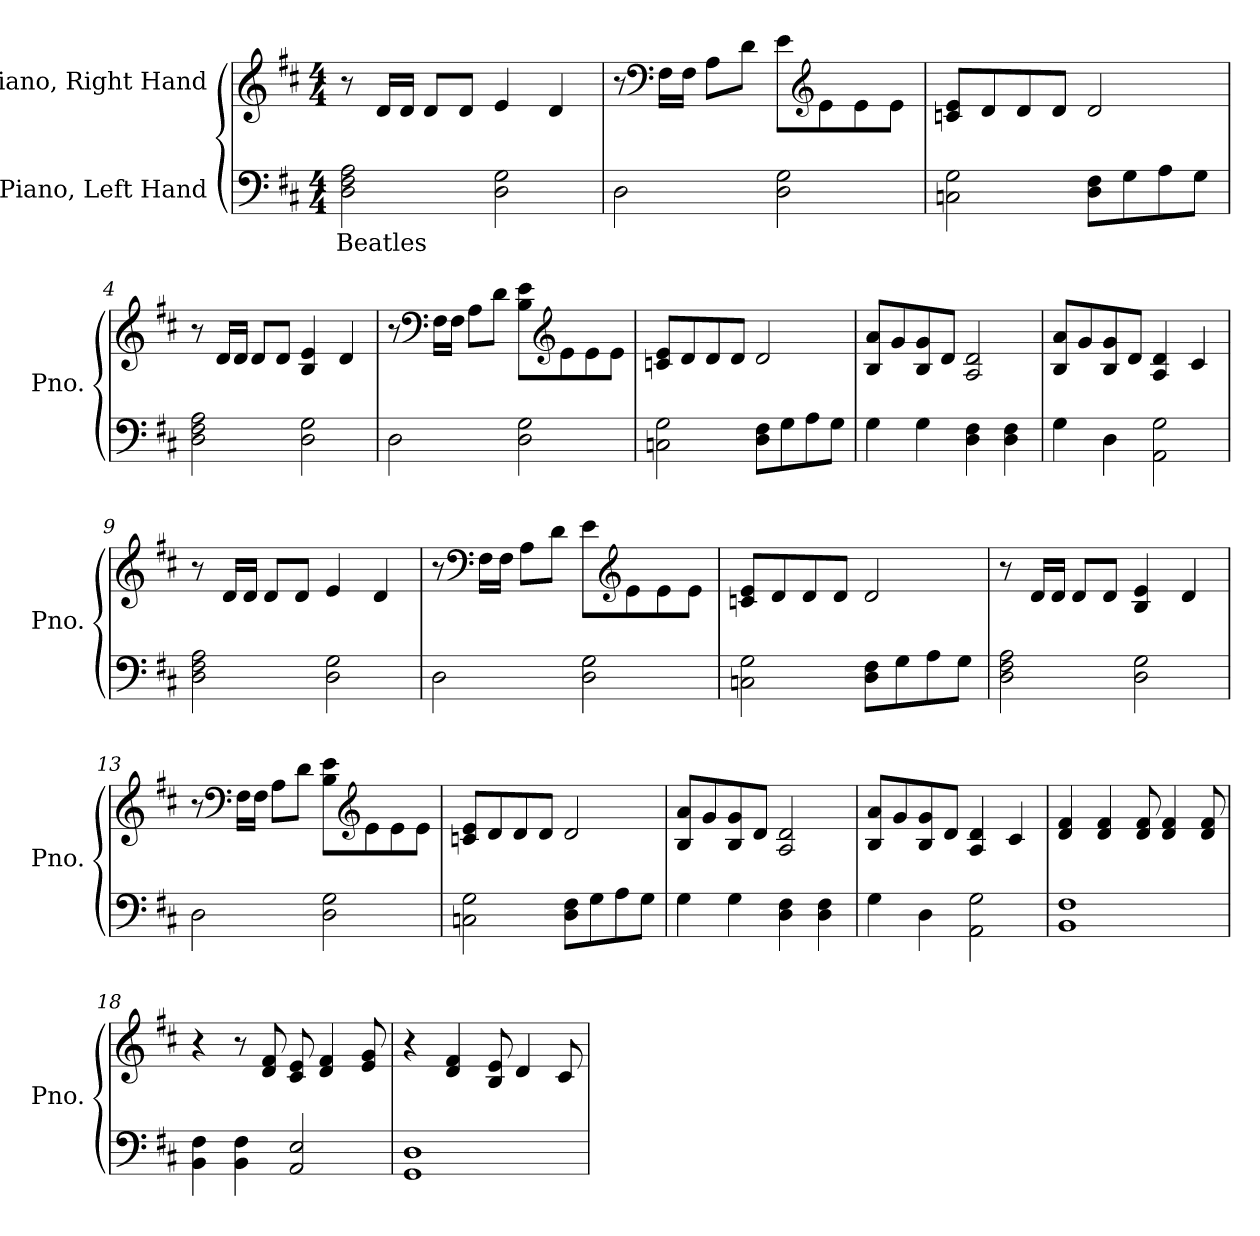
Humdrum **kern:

**kern	**text	**kern
*part2	*part2	*part1
*staff2	*staff2	*staff1
*I"Piano, Left Hand	*	*I"Piano, Right Hand
*I'Pno.	*	*I'Pno.
*clefF4	*	*clefG2
*k[f#c#]	*	*k[f#c#]
*M4/4	*	*M4/4
*MM90	*	*MM90
=1	=1	=1
!	!LO:LY:b	!
2D\ 2F#\ 2A\	Beatles	8r
.	.	16d/LL
.	.	16d/JJ
.	.	8d/L
.	.	8d/J
2D\ 2G\	.	4e/
.	.	4d/
=2	=2	=2
2D\	.	8r
*	*	*clefF4
.	.	16F#\LL
.	.	16F#\JJ
.	.	8A\L
.	.	8d\J
2D\ 2G\	.	8e\L
*	*	*clefG2
.	.	8e\
.	.	8e\
.	.	8e\J
=3	=3	=3
2Cn\ 2G\	.	8cn/ 8e/L
.	.	8d/
.	.	8d/
.	.	8d/J
8D\ 8F#\L	.	2d/
8G\	.	.
8A\	.	.
8G\J	.	.
!!LO:LB:g=z
=4	=4	=4
2D\ 2F#\ 2A\	.	8r
.	.	16d/LL
.	.	16d/JJ
.	.	8d/L
.	.	8d/J
2D\ 2G\	.	4B/ 4e/
.	.	4d/
=5	=5	=5
2D\	.	8r
*	*	*clefF4
.	.	16F#\LL
.	.	16F#\JJ
.	.	8A\L
.	.	8d\J
2D\ 2G\	.	8B\ 8e\L
*	*	*clefG2
.	.	8e\
.	.	8e\
.	.	8e\J
=6	=6	=6
2Cn\ 2G\	.	8cn/ 8e/L
.	.	8d/
.	.	8d/
.	.	8d/J
8D\ 8F#\L	.	2d/
8G\	.	.
8A\	.	.
8G\J	.	.
=7	=7	=7
4G\	.	8B/ 8a/L
.	.	8g/
4G\	.	8B/ 8g/
.	.	8d/J
4D\ 4F#\	.	2A/ 2d/
4D\ 4F#\	.	.
=8	=8	=8
4G\	.	8B/ 8a/L
.	.	8g/
4D\	.	8B/ 8g/
.	.	8d/J
2AA\ 2G\	.	4A/ 4d/
.	.	4c#/
!!LO:LB:g=z
=9	=9	=9
2D\ 2F#\ 2A\	.	8r
.	.	16d/LL
.	.	16d/JJ
.	.	8d/L
.	.	8d/J
2D\ 2G\	.	4e/
.	.	4d/
=10	=10	=10
2D\	.	8r
*	*	*clefF4
.	.	16F#\LL
.	.	16F#\JJ
.	.	8A\L
.	.	8d\J
2D\ 2G\	.	8e\L
*	*	*clefG2
.	.	8e\
.	.	8e\
.	.	8e\J
=11	=11	=11
2Cn\ 2G\	.	8cn/ 8e/L
.	.	8d/
.	.	8d/
.	.	8d/J
8D\ 8F#\L	.	2d/
8G\	.	.
8A\	.	.
8G\J	.	.
=12	=12	=12
2D\ 2F#\ 2A\	.	8r
.	.	16d/LL
.	.	16d/JJ
.	.	8d/L
.	.	8d/J
2D\ 2G\	.	4B/ 4e/
.	.	4d/
!!LO:LB:g=z
=13	=13	=13
2D\	.	8r
*	*	*clefF4
.	.	16F#\LL
.	.	16F#\JJ
.	.	8A\L
.	.	8d\J
2D\ 2G\	.	8B\ 8e\L
*	*	*clefG2
.	.	8e\
.	.	8e\
.	.	8e\J
=14	=14	=14
2Cn\ 2G\	.	8cn/ 8e/L
.	.	8d/
.	.	8d/
.	.	8d/J
8D\ 8F#\L	.	2d/
8G\	.	.
8A\	.	.
8G\J	.	.
=15	=15	=15
4G\	.	8B/ 8a/L
.	.	8g/
4G\	.	8B/ 8g/
.	.	8d/J
4D\ 4F#\	.	2A/ 2d/
4D\ 4F#\	.	.
=16	=16	=16
4G\	.	8B/ 8a/L
.	.	8g/
4D\	.	8B/ 8g/
.	.	8d/J
2AA\ 2G\	.	4A/ 4d/
.	.	4c#/
=17	=17	=17
1BB 1F#	.	4d/ 4f#/
.	.	4d/ 4f#/
.	.	8d/ 8f#/
.	.	4d/ 4f#/
.	.	8d/ 8f#/
!!LO:LB:g=z
=18	=18	=18
4BB\ 4F#\	.	4r
4BB\ 4F#\	.	8r
.	.	8d/ 8f#/
2AA/ 2E/	.	8c#/ 8e/
.	.	4d/ 4f#/
.	.	8e/ 8g/
=19	=19	=19
1GG 1D	.	4r
.	.	4d/ 4f#/
.	.	8B/ 8e/
.	.	4d/
.	.	8c#/
=	=	=
*-	*-	*-
